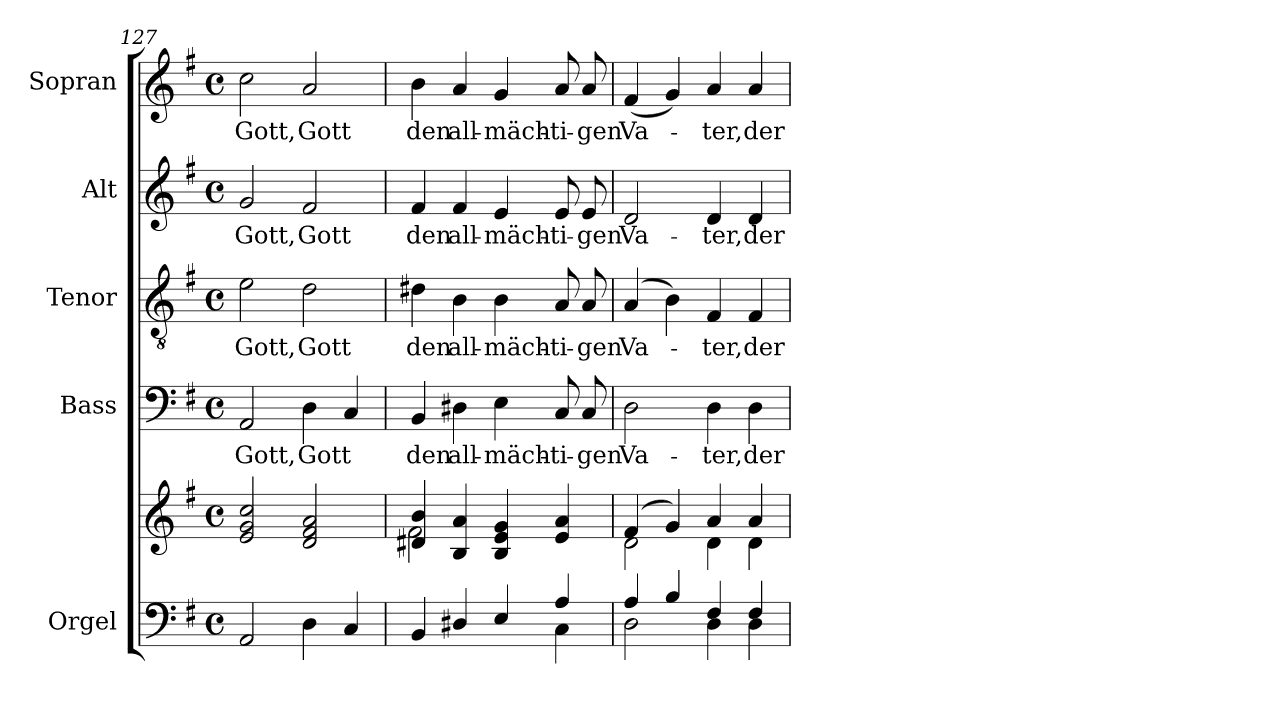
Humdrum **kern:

**kern	**kern	**kern	**text	**kern	**text	**kern	**text	**kern	**text
*part5	*part5	*part4	*part4	*part3	*part3	*part2	*part2	*part1	*part1
*staff6	*staff5	*staff4	*staff4	*staff3	*staff3	*staff2	*staff2	*staff1	*staff1
*I"Orgel	*	*I"Bass	*	*I"Tenor	*	*I"Alt	*	*I"Sopran	*
*I'Org.	*	*I'B.	*	*I'T.	*	*I'A.	*	*I'S.	*
*clefF4	*clefG2	*clefF4	*	*clefGv2	*	*clefG2	*	*clefG2	*
*k[f#]	*k[f#]	*k[f#]	*	*k[f#]	*	*k[f#]	*	*k[f#]	*
*G:	*G:	*G:	*	*G:	*	*G:	*	*G:	*
*M4/4	*M4/4	*M4/4	*	*M4/4	*	*M4/4	*	*M4/4	*
*met(c)	*met(c)	*met(c)	*	*met(c)	*	*met(c)	*	*met(c)	*
=127	=127	=127	=127	=127	=127	=127	=127	=127	=127
2AA/	2e/ 2g/ 2cc/	2AA/	Gott,	2e\	Gott,	2g/	Gott,	2cc\	Gott,
4D\	2d/ 2f#/ 2a/	4D\	Gott	2d\	Gott	2f#/	Gott	2a/	Gott
4C/	.	4C/	.	.	.	.	.	.	.
=128	=128	=128	=128	=128	=128	=128	=128	=128	=128
*^	*^	*	*	*	*	*	*	*	*
4BB/	2.ryy	4d#X/ 4b/	2f#\	4BB/	den	4d#X\	den	4f#/	den	4b\	den
4D#X/	.	4B/ 4a/	.	4D#X\	all-	4B\	all-	4f#/	all-	4a/	all-
4E/	.	4B/ 4e/ 4g/	2ryy	4E\	-mäch-	4B\	-mäch-	4e/	-mäch-	4g/	-mäch-
4A/	4C\	4e/ 4a/	.	8C/	-ti-	8A/	-ti-	8e/	-ti-	8a/	-ti-
.	.	.	.	8C/	-gen	8A/	-gen	8e/	-gen	8a/	-gen
=129	=129	=129	=129	=129	=129	=129	=129	=129	=129	=129	=129
4A/	2D\	(4f#/	2d\	2D\	Va-	(4A/	Va-	2d/	Va-	(4f#/	Va-
4B/	.	4g/)	.	.	.	4B\)	.	.	.	4g/)	.
4F#/	4D\	4a/	4d\	4D\	-ter,	4F#/	-ter,	4d/	-ter,	4a/	-ter,
4F#/	4D\	4a/	4d\	4D\	der	4F#/	der	4d/	der	4a/	der
*v	*v	*	*	*	*	*	*	*	*	*	*
*	*v	*v	*	*	*	*	*	*	*	*
=	=	=	=	=	=	=	=	=	=
*-	*-	*-	*-	*-	*-	*-	*-	*-	*-
